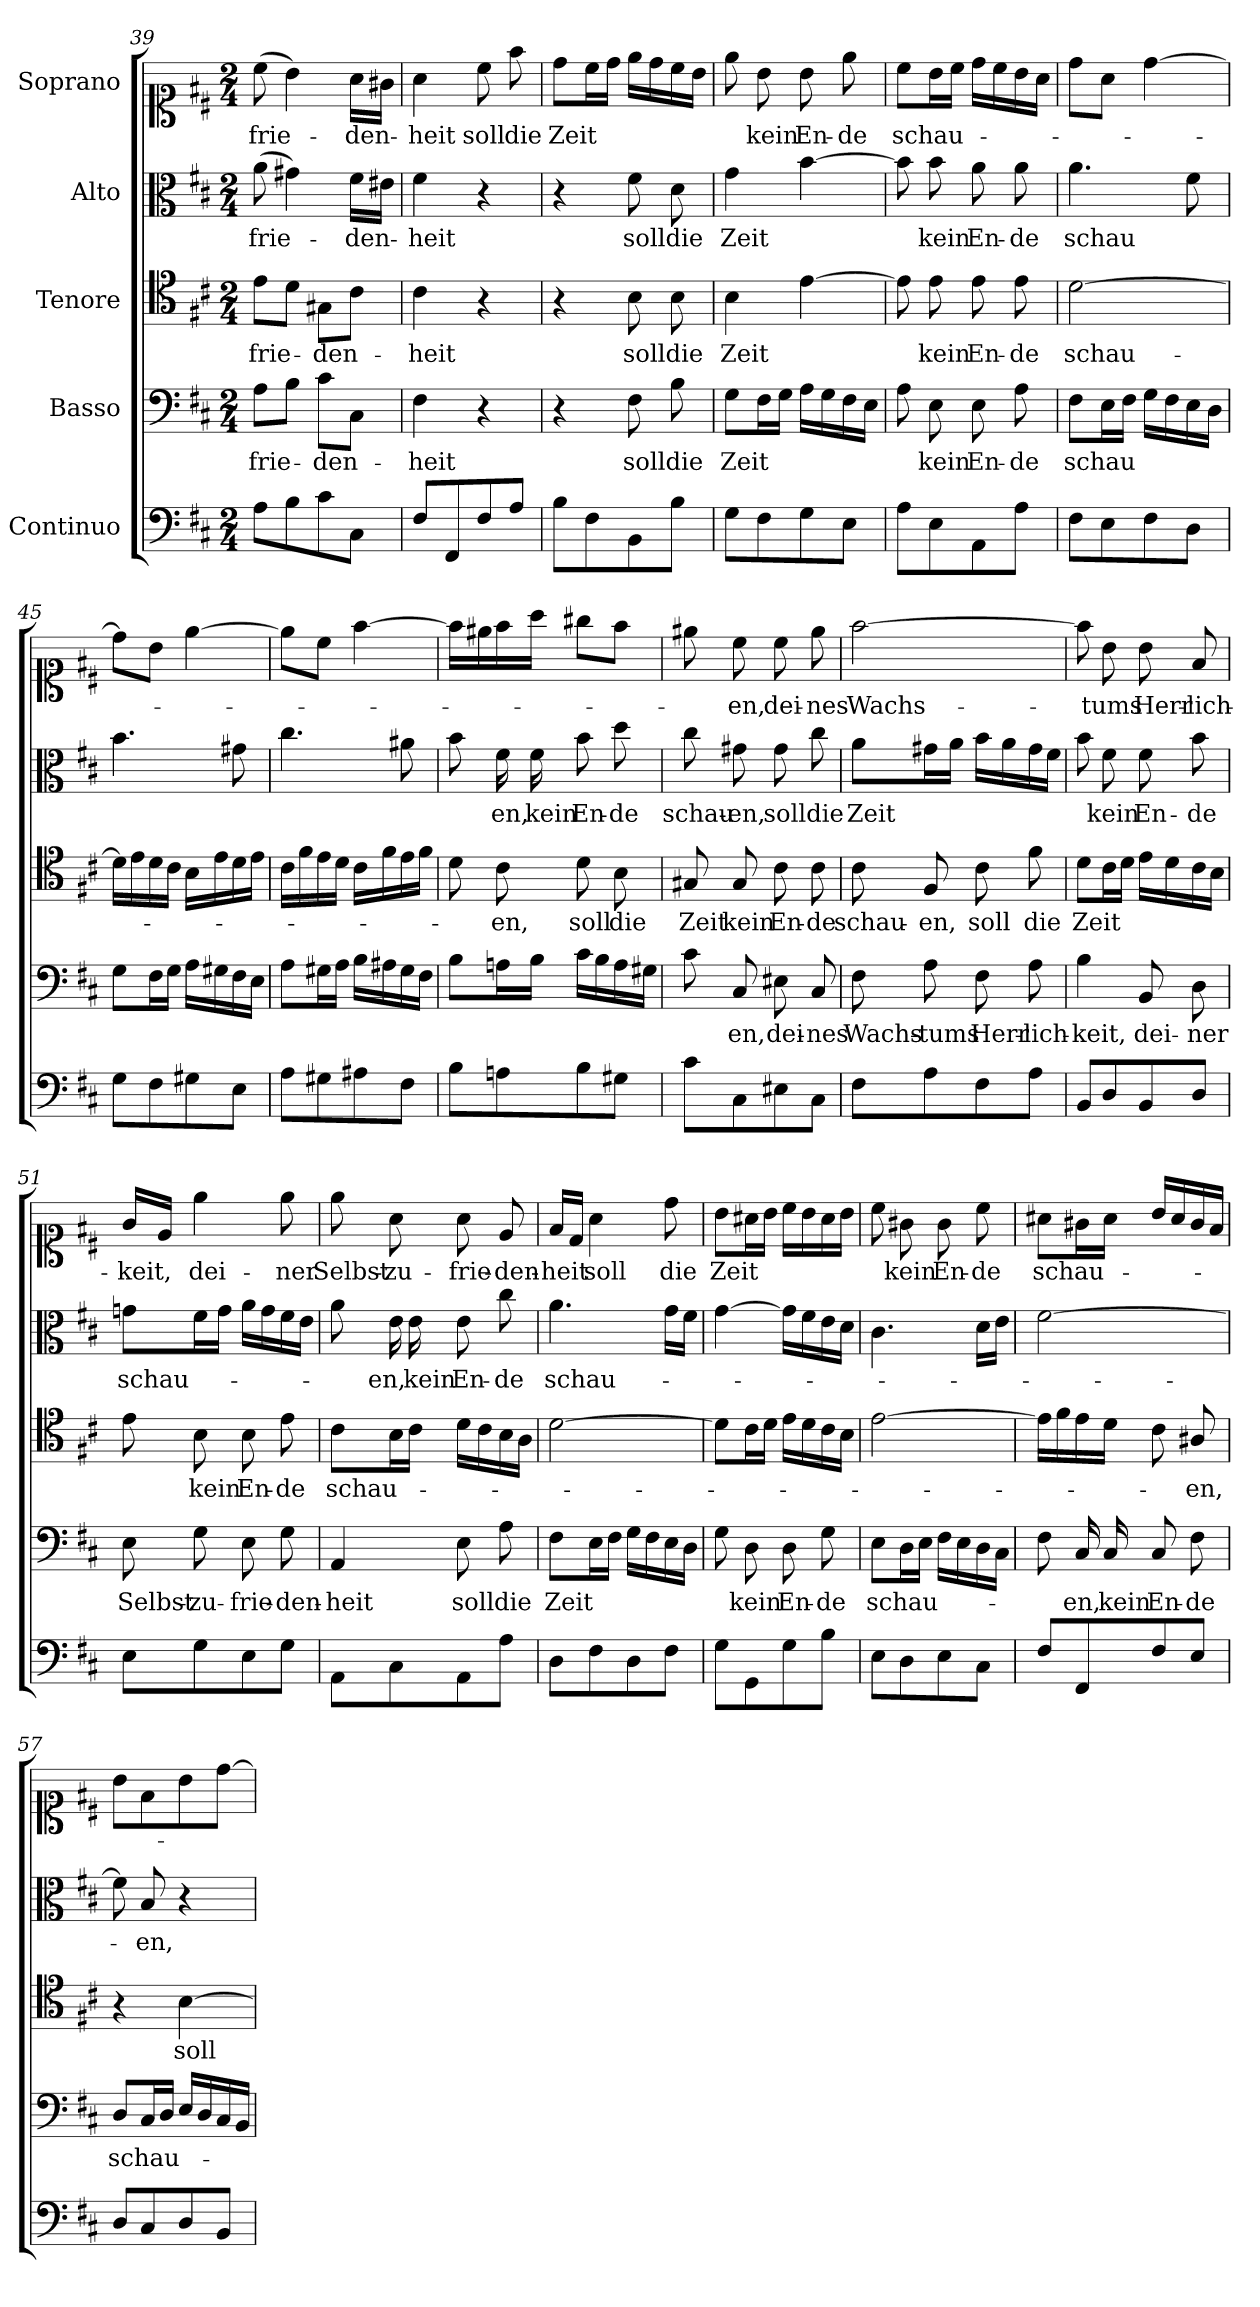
**kern	**kern	**text	**kern	**text	**kern	**text	**kern	**text
*part5	*part4	*part4	*part3	*part3	*part2	*part2	*part1	*part1
*staff5	*staff4	*staff4	*staff3	*staff3	*staff2	*staff2	*staff1	*staff1
*I"Continuo	*I"Basso	*	*I"Tenore	*	*I"Alto	*	*I"Soprano	*
*clefF4	*clefF4	*	*clefC4	*	*clefC3	*	*clefC1	*
*k[f#c#]	*k[f#c#]	*	*k[f#c#]	*	*k[f#c#]	*	*k[f#c#]	*
*M2/4	*M2/4	*	*M2/4	*	*M2/4	*	*M2/4	*
=39	=39	=39	=39	=39	=39	=39	=39	=39
!	!	!LO:LY:b	!	!LO:LY:b	!	!LO:LY:b	!	!LO:LY:b
8A\L	8A\L	-frie-	8e\L	-frie-	(>8a\	-frie-	(>8cc#\	-frie-
8B\	8B\J	.	8d\J	.	4g#X\)	.	4b\)	.
!	!	!LO:LY:b	!	!LO:LY:b	!	!	!	!
8c#\	8c#\L	-den-	8G#X\L	-den-	.	.	.	.
!	!	!	!	!	!	!LO:LY:b	!	!LO:LY:b
8C#\J	8C#\J	.	8c#\J	.	16f#\LL	-den-	16a\LL	-den-
.	.	.	.	.	16e#X\JJ	.	16g#X\JJ	.
=40	=40	=40	=40	=40	=40	=40	=40	=40
!	!	!LO:LY:b	!	!LO:LY:b	!	!LO:LY:b	!	!LO:LY:b
8F#/L	4F#\	-heit	4c#\	-heit	4f#\	-heit	4a\	-heit
8FF#/	.	.	.	.	.	.	.	.
!	!	!	!	!	!	!	!	!LO:LY:b
8F#/	4r	.	4r	.	4r	.	8cc#\	soll
!	!	!	!	!	!	!	!	!LO:LY:b
8A/J	.	.	.	.	.	.	8ff#\	die
=41	=41	=41	=41	=41	=41	=41	=41	=41
!	!	!	!	!	!	!	!	!LO:LY:b
8B\L	4r	.	4r	.	4r	.	8dd\L	Zeit
8F#\	.	.	.	.	.	.	16cc#\L	.
.	.	.	.	.	.	.	16dd\JJ	.
!	!	!LO:LY:b	!	!LO:LY:b	!	!LO:LY:b	!	!
8BB\	8F#\	soll	8B\	soll	8f#\	soll	16ee\LL	.
.	.	.	.	.	.	.	16dd\	.
!	!	!LO:LY:b	!	!LO:LY:b	!	!LO:LY:b	!	!
8B\J	8B\	die	8B\	die	8d\	die	16cc#\	.
.	.	.	.	.	.	.	16b\JJ	.
=42	=42	=42	=42	=42	=42	=42	=42	=42
!	!	!LO:LY:b	!	!LO:LY:b	!	!LO:LY:b	!	!
8G\L	8G\L	Zeit	4B\	Zeit	4g\	Zeit	8ee\	.
!	!	!	!	!	!	!	!	!LO:LY:b
8F#\	16F#\L	.	.	.	.	.	8b\	kein
.	16G\JJ	.	.	.	.	.	.	.
!	!	!	!	!	!	!	!	!LO:LY:b
8G\	16A\LL	.	[4e\	.	[4b\	.	8b\	En-
.	16G\	.	.	.	.	.	.	.
!	!	!	!	!	!	!	!	!LO:LY:b
8E\J	16F#\	.	.	.	.	.	8ee\	-de
.	16E\JJ	.	.	.	.	.	.	.
=43	=43	=43	=43	=43	=43	=43	=43	=43
!	!	!	!	!	!	!	!	!LO:LY:b
8A\L	8A\	.	8e\]	.	8b\]	.	8cc#\L	schau-
!	!	!LO:LY:b	!	!LO:LY:b	!	!LO:LY:b	!	!
8E\	8E\	kein	8e\	kein	8b\	kein	16b\L	.
.	.	.	.	.	.	.	16cc#\JJ	.
!	!	!LO:LY:b	!	!LO:LY:b	!	!LO:LY:b	!	!
8AA\	8E\	En-	8e\	En-	8a\	En-	16dd\LL	.
.	.	.	.	.	.	.	16cc#\	.
!	!	!LO:LY:b	!	!LO:LY:b	!	!LO:LY:b	!	!
8A\J	8A\	-de	8e\	-de	8a\	-de	16b\	.
.	.	.	.	.	.	.	16a\JJ	.
=44	=44	=44	=44	=44	=44	=44	=44	=44
!	!	!LO:LY:b	!	!LO:LY:b	!	!LO:LY:b	!	!
8F#\L	8F#\L	schau-	[2d\	schau-	4.a\	schau-	8dd\L	.
8E\	16E\L	.	.	.	.	.	8a\J	.
.	16F#\JJ	.	.	.	.	.	.	.
8F#\	16G\LL	.	.	.	.	.	[4dd\	.
.	16F#\	.	.	.	.	.	.	.
8D\J	16E\	.	.	.	8f#\	.	.	.
.	16D\JJ	.	.	.	.	.	.	.
!!LO:LB:g=z
=45	=45	=45	=45	=45	=45	=45	=45	=45
8G\L	8G\L	.	16d\LL]	.	4.b\	.	8dd\L]	.
.	.	.	16e\	.	.	.	.	.
8F#\	16F#\L	.	16d\	.	.	.	8b\J	.
.	16G\JJ	.	16c#\JJ	.	.	.	.	.
8G#X\	16A\LL	.	16B\LL	.	.	.	[4ee\	.
.	16G#X\	.	16e\	.	.	.	.	.
8E\J	16F#\	.	16d\	.	8g#X\	.	.	.
!	!	!LO:LY:b	!	!	!	!	!	!
.	16E\JJ	---	16e\JJ	.	.	.	.	.
=46	=46	=46	=46	=46	=46	=46	=46	=46
8A\L	8A\L	.	16c#\LL	.	4.cc#\	.	8ee\L]	.
.	.	.	16f#\	.	.	.	.	.
8G#X\	16G#X\L	.	16e\	.	.	.	8cc#\J	.
.	16A\JJ	.	16d\JJ	.	.	.	.	.
8A#X\	16B\LL	.	16c#\LL	.	.	.	[4ff#\	.
.	16A#X\	.	16f#\	.	.	.	.	.
!	!	!LO:LY:b	!	!	!	!LO:LY:b	!	!
8F#\J	16G#\	---	16e\	.	8a#X\	--	.	.
.	16F#\JJ	.	16f#\JJ	.	.	.	.	.
=47	=47	=47	=47	=47	=47	=47	=47	=47
8B\L	8B\L	.	8d\	.	8b\	.	16ff#\LL]	.
.	.	.	.	.	.	.	16ee#X\	.
!	!	!	!	!LO:LY:b	!	!LO:LY:b	!	!
8An\	16An\L	.	8c#\	-en,	16f#\	-en,	16ff#\	.
!	!	!	!	!	!	!LO:LY:b	!	!
.	16B\JJ	.	.	.	16f#\	-kein	16aa\JJ	.
!	!	!	!	!LO:LY:b	!	!LO:LY:b	!	!
8B\	16c#\LL	.	8d\	soll	8b\	En-	8gg#X\L	.
!	!	!LO:LY:b	!	!	!	!	!	!
.	16B\	---	.	.	.	.	.	.
!	!	!	!	!LO:LY:b	!	!LO:LY:b	!	!
8G#X\J	16A\	.	8B\	die	8dd\	-de	8ff#\J	.
.	16G#X\JJ	.	.	.	.	.	.	.
=48	=48	=48	=48	=48	=48	=48	=48	=48
!	!	!	!	!LO:LY:b	!	!LO:LY:b	!	!
8c#\L	8c#\	.	8G#X/	Zeit	8cc#\	schau-	8ee#X\	.
!	!	!LO:LY:b	!	!LO:LY:b	!	!LO:LY:b	!	!LO:LY:b
8C#\	8C#/	en,	8G#/	kein	8g#X\	-en,	8cc#\	en,
!	!	!LO:LY:b	!	!LO:LY:b	!	!LO:LY:b	!	!LO:LY:b
8E#X\	8E#X\	dei-	8c#\	En-	8g#\	soll	8cc#\	dei-
!	!	!LO:LY:b	!	!LO:LY:b	!	!LO:LY:b	!	!LO:LY:b
8C#\J	8C#/	-nes	8c#\	-de	8cc#\	die	8ee#\	-nes
=49	=49	=49	=49	=49	=49	=49	=49	=49
!	!	!LO:LY:b	!	!LO:LY:b	!	!LO:LY:b	!	!LO:LY:b
8F#\L	8F#\	Wachs-	8c#\	schau-	8a\L	Zeit	[2ff#\	Wachs-
!	!	!LO:LY:b	!	!LO:LY:b	!	!	!	!
8A\	8A\	-tums	8F#/	-en,	16g#X\L	.	.	.
.	.	.	.	.	16a\JJ	.	.	.
!	!	!LO:LY:b	!	!LO:LY:b	!	!	!	!
8F#\	8F#\	Herr-	8c#\	soll	16b\LL	.	.	.
.	.	.	.	.	16a\	.	.	.
!	!	!LO:LY:b	!	!LO:LY:b	!	!	!	!
8A\J	8A\	-lich-	8f#\	die	16g#\	.	.	.
.	.	.	.	.	16f#\JJ	.	.	.
=50	=50	=50	=50	=50	=50	=50	=50	=50
!	!	!LO:LY:b	!	!LO:LY:b	!	!	!	!
8BB/L	4B\	-keit,	8d\L	Zeit	8b\	.	8ff#\]	.
!	!	!	!	!	!	!LO:LY:b	!	!LO:LY:b
8D/	.	.	16c#\L	.	8f#\	kein	8b\	-tums
.	.	.	16d\JJ	.	.	.	.	.
!	!	!LO:LY:b	!	!	!	!LO:LY:b	!	!LO:LY:b
8BB/	8BB/	dei-	16e\LL	.	8f#\	En-	8b\	Herr-
.	.	.	16d\	.	.	.	.	.
!	!	!LO:LY:b	!	!	!	!LO:LY:b	!	!LO:LY:b
8D/J	8D\	-ner	16c#\	.	8b\	-de	8f#/	-lich-
.	.	.	16B\JJ	.	.	.	.	.
!!LO:PB:g=z
=51	=51	=51	=51	=51	=51	=51	=51	=51
!	!	!LO:LY:b	!	!	!	!LO:LY:b	!	!LO:LY:b
8E\L	8E\	Selbst-	8e\	.	8gn\L	schau-	16g/LL	-keit,
.	.	.	.	.	.	.	16e/JJ	.
!	!	!LO:LY:b	!	!LO:LY:b	!	!	!	!LO:LY:b
8G\	8G\	-zu-	8B\	-kein	16f#\L	.	4ee\	dei-
.	.	.	.	.	16g\JJ	.	.	.
!	!	!LO:LY:b	!	!LO:LY:b	!	!	!	!
8E\	8E\	-frie-	8B\	En-	16a\LL	.	.	.
.	.	.	.	.	16g\	.	.	.
!	!	!LO:LY:b	!	!LO:LY:b	!	!	!	!LO:LY:b
8G\J	8G\	-den-	8e\	-de	16f#\	.	8ee\	-ner
.	.	.	.	.	16e\JJ	.	.	.
=52	=52	=52	=52	=52	=52	=52	=52	=52
!	!	!LO:LY:b	!	!LO:LY:b	!	!	!	!LO:LY:b
8AA\L	4AA/	-heit	8c#\L	schau-	8a\	.	8ee\	Selbst-
!	!	!	!	!	!	!LO:LY:b	!	!LO:LY:b
8C#\	.	.	16B\L	.	16e\	-en,	8a\	-zu-
!	!	!	!	!	!	!LO:LY:b	!	!
.	.	.	16c#\JJ	.	16e\	-kein	.	.
!	!	!LO:LY:b	!	!	!	!LO:LY:b	!	!LO:LY:b
8AA\	8E\	soll	16d\LL	.	8e\	En-	8a\	-frie-
.	.	.	16c#\	.	.	.	.	.
!	!	!LO:LY:b	!	!	!	!LO:LY:b	!	!LO:LY:b
8A\J	8A\	die	16B\	.	8cc#\	-de	8e/	-den-
.	.	.	16A\JJ	.	.	.	.	.
=53	=53	=53	=53	=53	=53	=53	=53	=53
!	!	!LO:LY:b	!	!	!	!LO:LY:b	!	!LO:LY:b
8D\L	8F#\L	Zeit	[2d\	.	4.a\	schau-	16f#/LL	-heit
.	.	.	.	.	.	.	16d/JJ	.
!	!	!	!	!	!	!	!	!LO:LY:b
8F#\	16E\L	.	.	.	.	.	4a\	soll
.	16F#\JJ	.	.	.	.	.	.	.
8D\	16G\LL	.	.	.	.	.	.	.
.	16F#\	.	.	.	.	.	.	.
!	!	!	!	!	!	!	!	!LO:LY:b
8F#\J	16E\	.	.	.	16g\LL	.	8dd\	die
.	16D\JJ	.	.	.	16f#\JJ	.	.	.
=54	=54	=54	=54	=54	=54	=54	=54	=54
!	!	!	!	!	!	!	!	!LO:LY:b
8G\L	8G\	.	8d\L]	.	[4g\	.	8b\L	Zeit
!	!	!LO:LY:b	!	!	!	!	!	!
8GG\	8D\	-kein	16c#\L	.	.	.	16a#X\L	.
.	.	.	16d\JJ	.	.	.	16b\JJ	.
!	!	!LO:LY:b	!	!	!	!	!	!
8G\	8D\	En-	16e\LL	.	16g\LL]	.	16cc#\LL	.
.	.	.	16d\	.	16f#\	.	16b\	.
!	!	!LO:LY:b	!	!	!	!	!	!
8B\J	8G\	-de	16c#\	.	16e\	.	16a#\	.
.	.	.	16B\JJ	.	16d\JJ	.	16b\JJ	.
=55	=55	=55	=55	=55	=55	=55	=55	=55
!	!	!LO:LY:b	!	!	!	!	!	!
8E\L	8E\L	schau-	[2e\	.	4.c#\	.	8cc#\	.
!	!	!	!	!	!	!	!	!LO:LY:b
8D\	16D\L	.	.	.	.	.	8g#X\	-kein
.	16E\JJ	.	.	.	.	.	.	.
!	!	!	!	!	!	!	!	!LO:LY:b
8E\	16F#\LL	.	.	.	.	.	8g#\	En-
.	16E\	.	.	.	.	.	.	.
!	!	!	!	!	!	!	!	!LO:LY:b
8C#\J	16D\	.	.	.	16d\LL	.	8cc#\	-de
.	16C#\JJ	.	.	.	16e\JJ	.	.	.
=56	=56	=56	=56	=56	=56	=56	=56	=56
!	!	!	!	!	!	!	!	!LO:LY:b
8F#/L	8F#\	.	16e\LL]	.	[2f#\	.	8a#X\L	schau-
.	.	.	16f#\	.	.	.	.	.
!	!	!LO:LY:b	!	!	!	!	!	!
8FF#/	16C#/	-en,	16e\	.	.	.	16g#X\L	.
!	!	!LO:LY:b	!	!	!	!	!	!
.	16C#/	-kein	16d\JJ	.	.	.	16a#\JJ	.
!	!	!LO:LY:b	!	!	!	!	!	!
8F#/	8C#/	En-	8c#\	.	.	.	16b/LL	.
.	.	.	.	.	.	.	16a#/	.
!	!	!LO:LY:b	!	!LO:LY:b	!	!	!	!
8E/J	8F#\	-de	8A#X/	-en,	.	.	16g#/	.
.	.	.	.	.	.	.	16f#/JJ	.
=57	=57	=57	=57	=57	=57	=57	=57	=57
!	!	!LO:LY:b	!	!	!	!	!	!
8D/L	8D/L	schau-	4r	.	8f#\]	.	8b\L	.
!	!	!	!	!	!	!LO:LY:b	!	!
8C#/	16C#/L	.	.	.	8B/	-en,	8f#\	.
.	16D/JJ	.	.	.	.	.	.	.
!	!	!	!	!LO:LY:b	!	!	!	!
8D/	16E/LL	.	[4B\	soll	4r	.	8b\	.
.	16D/	.	.	.	.	.	.	.
8BB/J	16C#/	.	.	.	.	.	[8dd\J	.
.	16BB/JJ	.	.	.	.	.	.	.
=	=	=	=	=	=	=	=	=
*-	*-	*-	*-	*-	*-	*-	*-	*-
